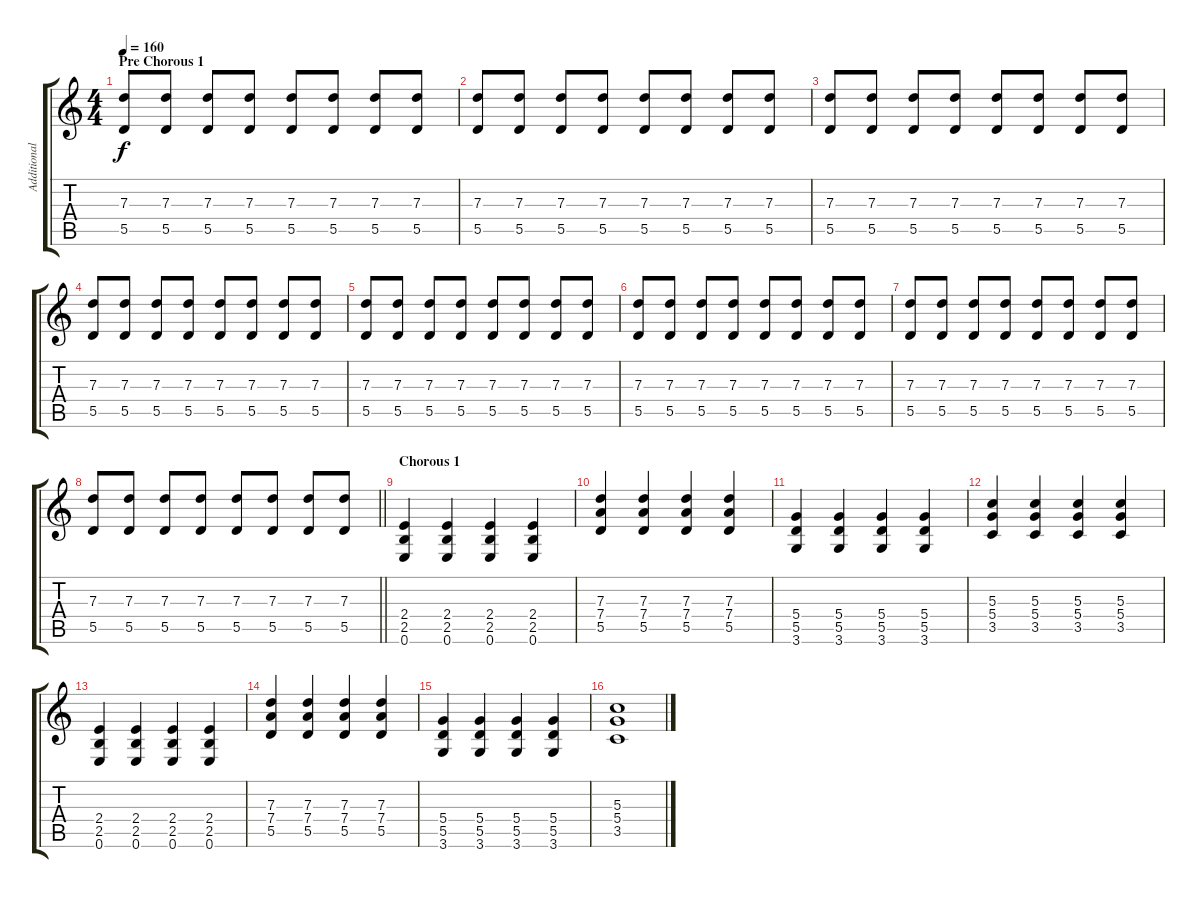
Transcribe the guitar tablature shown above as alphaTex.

\track ("Additional Guitar" "Additional") {instrument overdrivenguitar}
\staff {score tabs}
\tuning (E4 B3 G3 D3 A2 E2) {hide}
\ts (4 4)
\section ("" "Pre Chorous 1")
\tempo 160
\clef g2
\ks c
(7.3 5.5).8{dy f} (7.3 5.5).8 (7.3 5.5).8 (7.3 5.5).8 (7.3 5.5).8 (7.3 5.5).8 (7.3 5.5).8 (7.3 5.5).8 |
(7.3 5.5).8 (7.3 5.5).8 (7.3 5.5).8 (7.3 5.5).8 (7.3 5.5).8 (7.3 5.5).8 (7.3 5.5).8 (7.3 5.5).8 |
(7.3 5.5).8 (7.3 5.5).8 (7.3 5.5).8 (7.3 5.5).8 (7.3 5.5).8 (7.3 5.5).8 (7.3 5.5).8 (7.3 5.5).8 |
(7.3 5.5).8 (7.3 5.5).8 (7.3 5.5).8 (7.3 5.5).8 (7.3 5.5).8 (7.3 5.5).8 (7.3 5.5).8 (7.3 5.5).8 |
(7.3 5.5).8 (7.3 5.5).8 (7.3 5.5).8 (7.3 5.5).8 (7.3 5.5).8 (7.3 5.5).8 (7.3 5.5).8 (7.3 5.5).8 |
(7.3 5.5).8 (7.3 5.5).8 (7.3 5.5).8 (7.3 5.5).8 (7.3 5.5).8 (7.3 5.5).8 (7.3 5.5).8 (7.3 5.5).8 |
(7.3 5.5).8 (7.3 5.5).8 (7.3 5.5).8 (7.3 5.5).8 (7.3 5.5).8 (7.3 5.5).8 (7.3 5.5).8 (7.3 5.5).8 |
\barLineRight lightlight
(7.3 5.5).8 (7.3 5.5).8 (7.3 5.5).8 (7.3 5.5).8 (7.3 5.5).8 (7.3 5.5).8 (7.3 5.5).8 (7.3 5.5).8 |
\section ("" "Chorous 1")
(2.4 2.5 0.6).4 (2.4 2.5 0.6).4 (2.4 2.5 0.6).4 (2.4 2.5 0.6).4 |
(7.3 7.4 5.5).4 (7.3 7.4 5.5).4 (7.3 7.4 5.5).4 (7.3 7.4 5.5).4 |
(5.4 5.5 3.6).4 (5.4 5.5 3.6).4 (5.4 5.5 3.6).4 (5.4 5.5 3.6).4 |
(5.3 5.4 3.5).4 (5.3 5.4 3.5).4 (5.3 5.4 3.5).4 (5.3 5.4 3.5).4 |
(2.4 2.5 0.6).4 (2.4 2.5 0.6).4 (2.4 2.5 0.6).4 (2.4 2.5 0.6).4 |
(7.3 7.4 5.5).4 (7.3 7.4 5.5).4 (7.3 7.4 5.5).4 (7.3 7.4 5.5).4 |
(5.4 5.5 3.6).4 (5.4 5.5 3.6).4 (5.4 5.5 3.6).4 (5.4 5.5 3.6).4 |
(5.3 5.4 3.5).1
